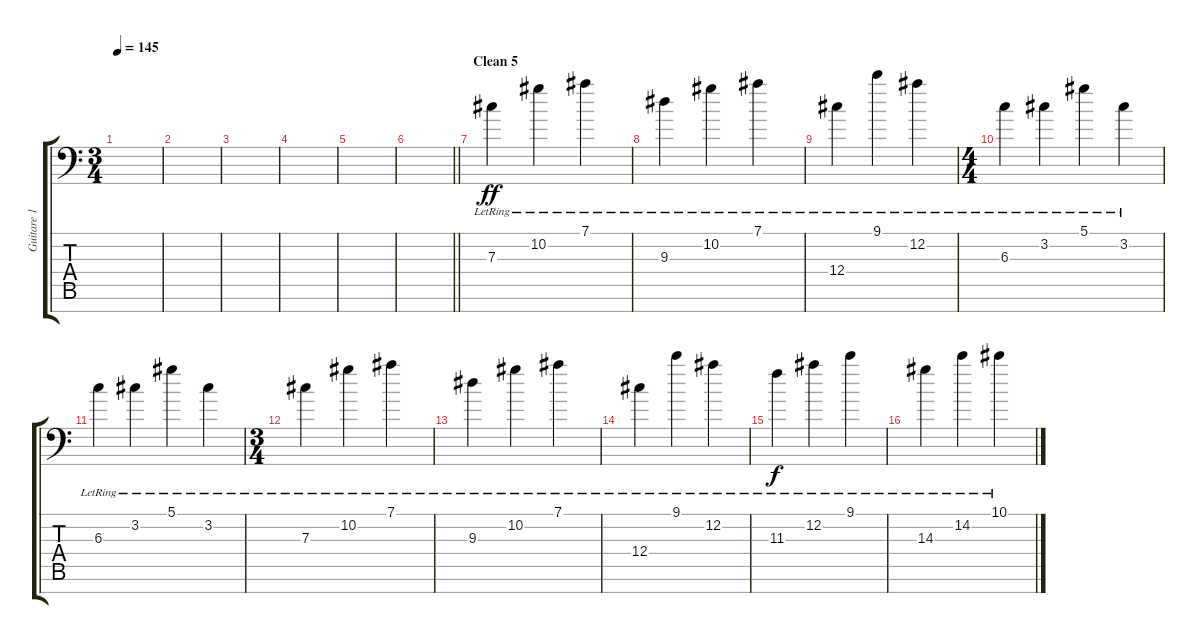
\track ("Guitare 1" "Guitare 1") {instrument electricguitarjazz}
\staff {score tabs}
\tuning (Eb4 Bb3 Gb3 Db3 Ab2 Db2 Bb1) {hide}
\ts (3 4)
\tempo 145
\clef f4
\ks c
|
|
|
|
|
\barLineRight lightlight
|
\section ("" "Clean 5")
7.3{lr}.4{dy ff} 10.2{lr}.4 7.1{lr}.4 |
9.3{lr}.4 10.2{lr}.4 7.1{lr}.4 |
12.4{lr}.4 9.1{lr}.4 12.2{lr}.4 |
\ts (4 4)
6.3{lr}.4 3.2{lr}.4 5.1{lr}.4 3.2{lr}.4 |
6.3{lr}.4 3.2{lr}.4 5.1{lr}.4 3.2{lr}.4 |
\ts (3 4)
7.3{lr}.4 10.2{lr}.4 7.1{lr}.4 |
9.3{lr}.4 10.2{lr}.4 7.1{lr}.4 |
12.4{lr}.4 9.1{lr}.4 12.2{lr}.4 |
11.3{lr}.4{dy f} 12.2{lr}.4 9.1{lr}.4 |
14.3{lr}.4 14.2{lr}.4 10.1{lr}.4
